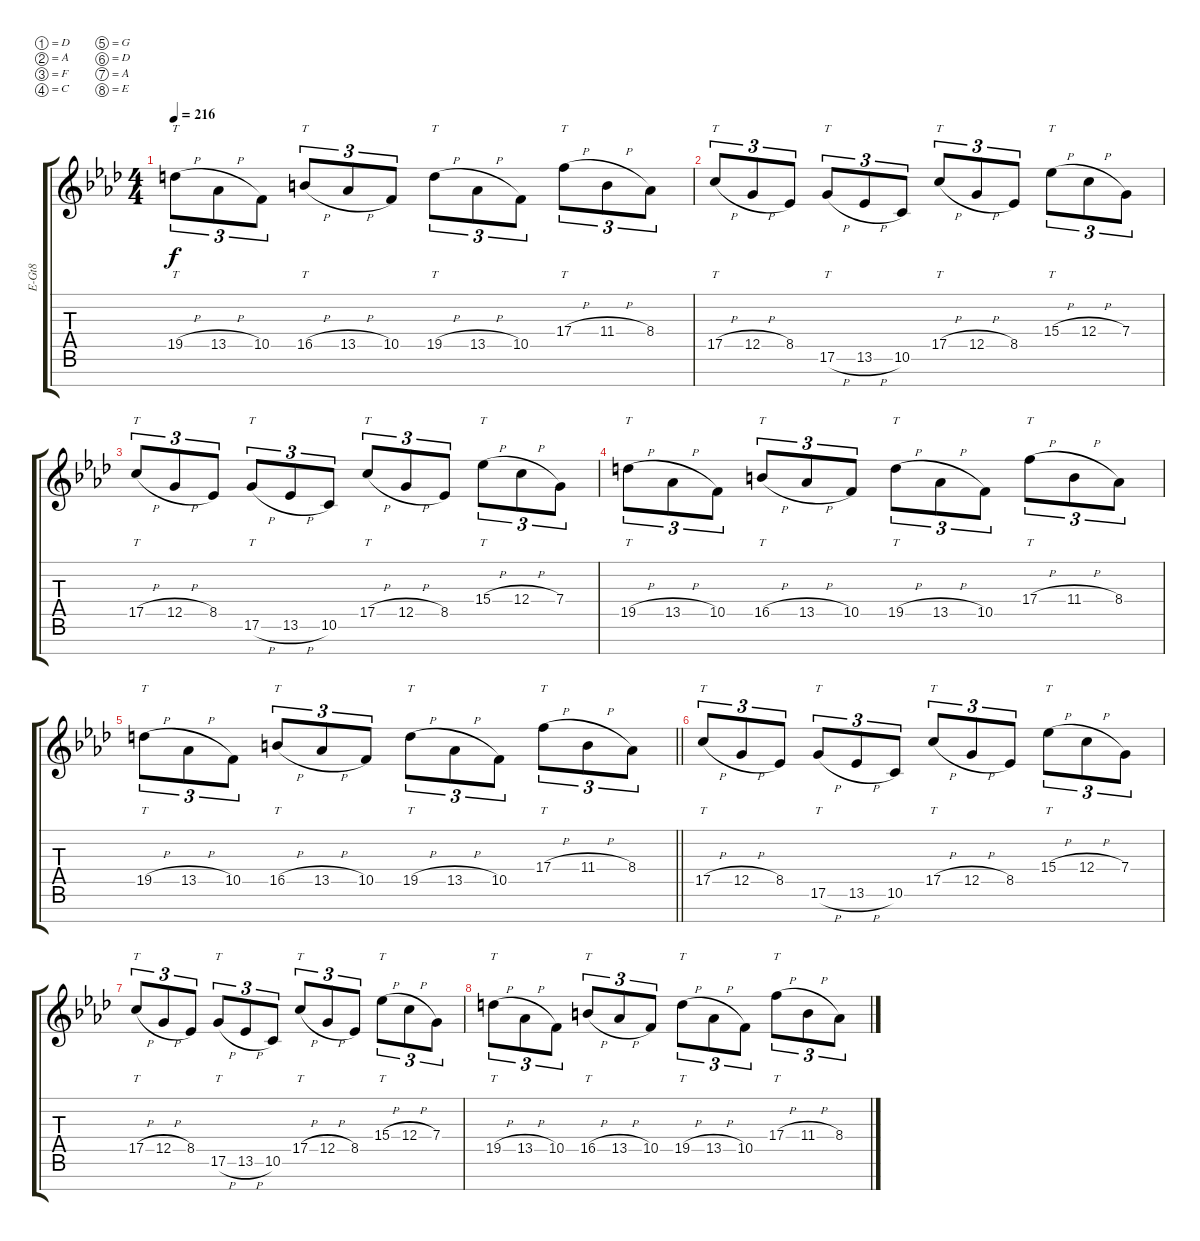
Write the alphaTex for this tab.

\bracketExtendMode groupsimilarinstruments
\otherSystemsTrackNameOrientation horizontal
\track ("Kevin Chartré" "E-Gt8") {instrument distortionguitar}
\staff {score tabs}
\tuning (D4 A3 F3 C3 G2 D2 A1 E1)
\ts (4 4)
\tempo 216
\clef g2
\ks ab
19.5{h acc forcenatural}.8{tt tu (3 2) dy f beam Down} 13.5{h acc b}.8{tu (3 2) beam Down} 10.5{acc forcenatural}.8{tu (3 2) beam Down} 16.5{h acc #}.8{tt tu (3 2) beam Up} 13.5{h acc b}.8{tu (3 2) beam Up} 10.5{acc forcenatural}.8{tu (3 2) beam Up} 19.5{h acc forcenatural}.8{tt tu (3 2) beam Down} 13.5{h acc b}.8{tu (3 2) beam Down} 10.5{acc forcenatural}.8{tu (3 2) beam Down} 17.4{h acc forcenatural}.8{tt tu (3 2) beam Down} 11.4{h acc #}.8{tu (3 2) beam Down} 8.4{acc b}.8{tu (3 2) beam Down} |
17.5{h acc forcenatural}.8{tt tu (3 2) beam Up} 12.5{h acc forcenatural}.8{tu (3 2) beam Up} 8.5{acc forcenatural}.8{tu (3 2) beam Up} 17.6{h acc forcenatural}.8{tt tu (3 2) beam Up} 13.6{h acc forcenatural}.8{tu (3 2) beam Up} 10.6{acc forcenatural}.8{tu (3 2) beam Up} 17.5{h acc forcenatural}.8{tt tu (3 2) beam Up} 12.5{h acc forcenatural}.8{tu (3 2) beam Up} 8.5{acc forcenatural}.8{tu (3 2) beam Up} 15.4{h acc forcenatural}.8{tt tu (3 2) beam Down} 12.4{h acc forcenatural}.8{tu (3 2) beam Down} 7.4{acc forcenatural}.8{tu (3 2) beam Down} |
17.5{h acc forcenatural}.8{tt tu (3 2) beam Up} 12.5{h acc forcenatural}.8{tu (3 2) beam Up} 8.5{acc forcenatural}.8{tu (3 2) beam Up} 17.6{h acc forcenatural}.8{tt tu (3 2) beam Up} 13.6{h acc forcenatural}.8{tu (3 2) beam Up} 10.6{acc forcenatural}.8{tu (3 2) beam Up} 17.5{h acc forcenatural}.8{tt tu (3 2) beam Up} 12.5{h acc forcenatural}.8{tu (3 2) beam Up} 8.5{acc forcenatural}.8{tu (3 2) beam Up} 15.4{h acc forcenatural}.8{tt tu (3 2) beam Down} 12.4{h acc forcenatural}.8{tu (3 2) beam Down} 7.4{acc forcenatural}.8{tu (3 2) beam Down} |
19.5{h acc forcenatural}.8{tt tu (3 2) beam Down} 13.5{h acc b}.8{tu (3 2) beam Down} 10.5{acc forcenatural}.8{tu (3 2) beam Down} 16.5{h acc #}.8{tt tu (3 2) beam Up} 13.5{h acc b}.8{tu (3 2) beam Up} 10.5{acc forcenatural}.8{tu (3 2) beam Up} 19.5{h acc forcenatural}.8{tt tu (3 2) beam Down} 13.5{h acc b}.8{tu (3 2) beam Down} 10.5{acc forcenatural}.8{tu (3 2) beam Down} 17.4{h acc forcenatural}.8{tt tu (3 2) beam Down} 11.4{h acc #}.8{tu (3 2) beam Down} 8.4{acc b}.8{tu (3 2) beam Down} |
\barLineRight lightlight
19.5{h acc forcenatural}.8{tt tu (3 2) beam Down} 13.5{h acc b}.8{tu (3 2) beam Down} 10.5{acc forcenatural}.8{tu (3 2) beam Down} 16.5{h acc #}.8{tt tu (3 2) beam Up} 13.5{h acc b}.8{tu (3 2) beam Up} 10.5{acc forcenatural}.8{tu (3 2) beam Up} 19.5{h acc forcenatural}.8{tt tu (3 2) beam Down} 13.5{h acc b}.8{tu (3 2) beam Down} 10.5{acc forcenatural}.8{tu (3 2) beam Down} 17.4{h acc forcenatural}.8{tt tu (3 2) beam Down} 11.4{h acc #}.8{tu (3 2) beam Down} 8.4{acc b}.8{tu (3 2) beam Down} |
\section ("" "")
17.5{h acc forcenatural}.8{tt tu (3 2) beam Up} 12.5{h acc forcenatural}.8{tu (3 2) beam Up} 8.5{acc forcenatural}.8{tu (3 2) beam Up} 17.6{h acc forcenatural}.8{tt tu (3 2) beam Up} 13.6{h acc forcenatural}.8{tu (3 2) beam Up} 10.6{acc forcenatural}.8{tu (3 2) beam Up} 17.5{h acc forcenatural}.8{tt tu (3 2) beam Up} 12.5{h acc forcenatural}.8{tu (3 2) beam Up} 8.5{acc forcenatural}.8{tu (3 2) beam Up} 15.4{h acc forcenatural}.8{tt tu (3 2) beam Down} 12.4{h acc forcenatural}.8{tu (3 2) beam Down} 7.4{acc forcenatural}.8{tu (3 2) beam Down} |
17.5{h acc forcenatural}.8{tt tu (3 2) beam Up} 12.5{h acc forcenatural}.8{tu (3 2) beam Up} 8.5{acc forcenatural}.8{tu (3 2) beam Up} 17.6{h acc forcenatural}.8{tt tu (3 2) beam Up} 13.6{h acc forcenatural}.8{tu (3 2) beam Up} 10.6{acc forcenatural}.8{tu (3 2) beam Up} 17.5{h acc forcenatural}.8{tt tu (3 2) beam Up} 12.5{h acc forcenatural}.8{tu (3 2) beam Up} 8.5{acc forcenatural}.8{tu (3 2) beam Up} 15.4{h acc forcenatural}.8{tt tu (3 2) beam Down} 12.4{h acc forcenatural}.8{tu (3 2) beam Down} 7.4{acc forcenatural}.8{tu (3 2) beam Down} |
19.5{h acc forcenatural}.8{tt tu (3 2) beam Down} 13.5{h acc b}.8{tu (3 2) beam Down} 10.5{acc forcenatural}.8{tu (3 2) beam Down} 16.5{h acc #}.8{tt tu (3 2) beam Up} 13.5{h acc b}.8{tu (3 2) beam Up} 10.5{acc forcenatural}.8{tu (3 2) beam Up} 19.5{h acc forcenatural}.8{tt tu (3 2) beam Down} 13.5{h acc b}.8{tu (3 2) beam Down} 10.5{acc forcenatural}.8{tu (3 2) beam Down} 17.4{h acc forcenatural}.8{tt tu (3 2) beam Down} 11.4{h acc #}.8{tu (3 2) beam Down} 8.4{acc b}.8{tu (3 2) beam Down}
